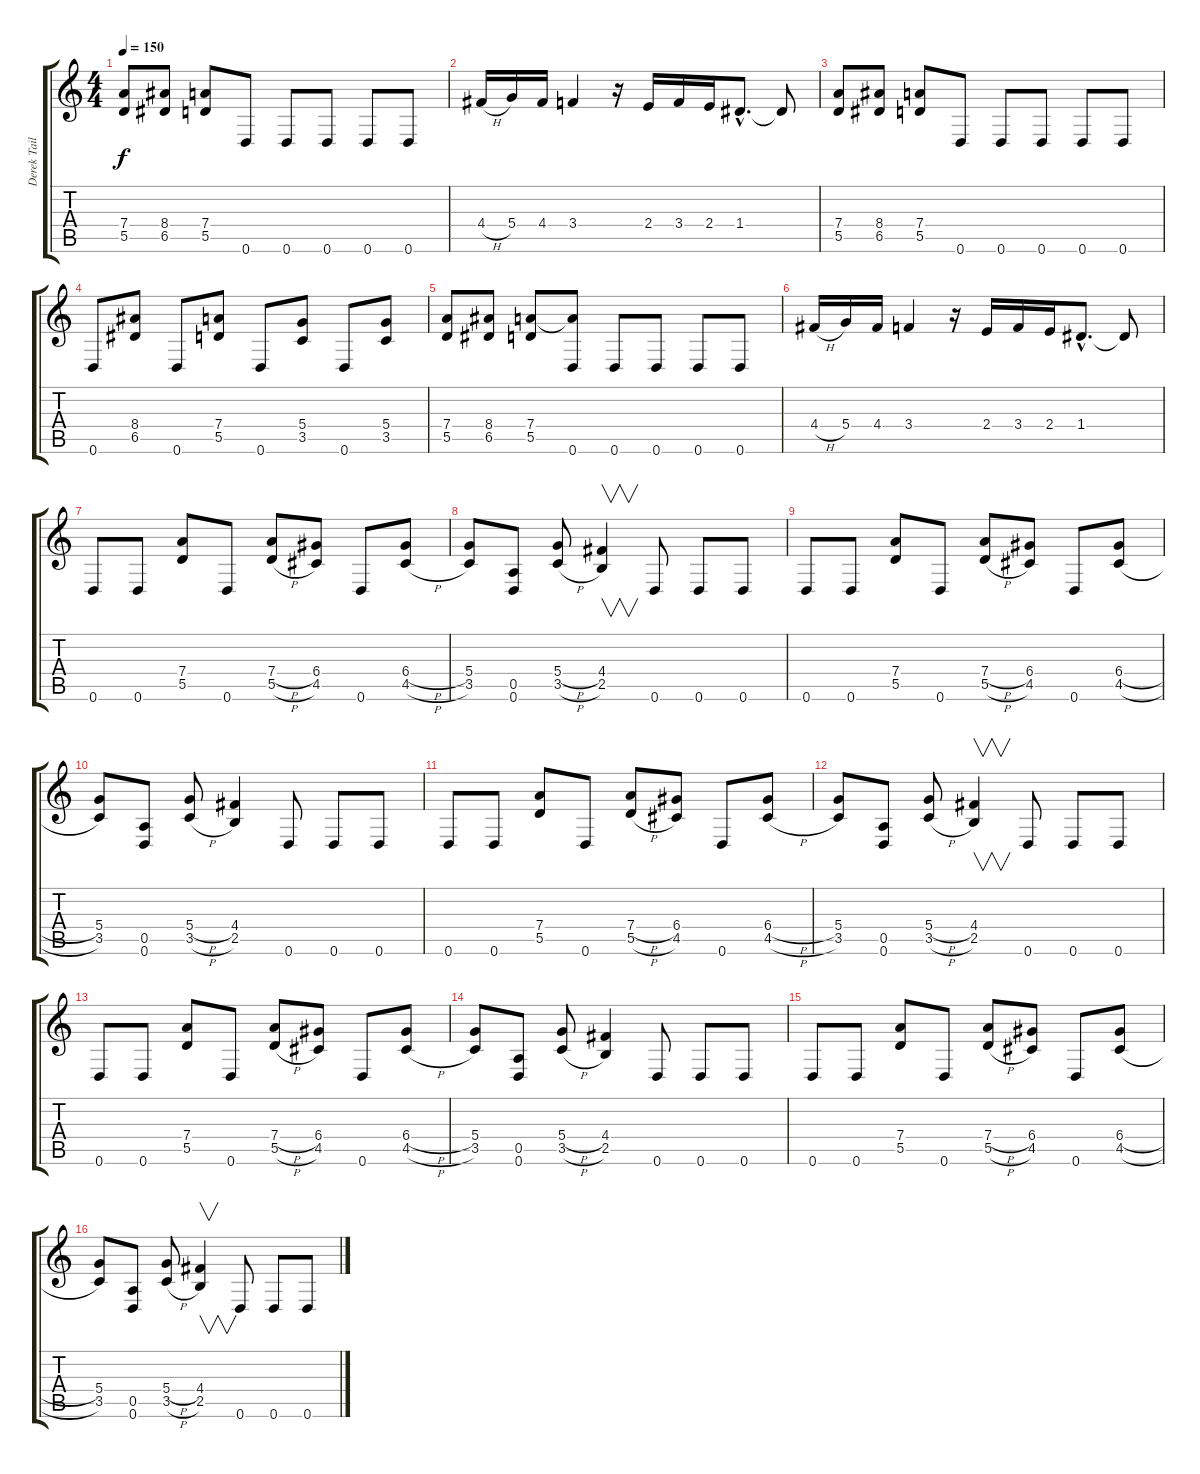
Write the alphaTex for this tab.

\track ("Derek Tailer-guitar" "Derek Tail") {instrument overdrivenguitar}
\staff {score tabs}
\tuning (E4 B3 G3 D3 A2 D2) {hide}
\ts (4 4)
\tempo 150
\clef g2
\ks c
(7.4 5.5).8{dy f} (8.4 6.5).8 (7.4 5.5).8 0.6.8 0.6.8 0.6.8 0.6.8 0.6.8 |
4.4{h}.16 5.4.16 4.4.16 3.4.4 r.16 2.4.16 3.4.16 2.4.16 1.4{hac}.8{d} 1.4{t}.8 |
(7.4 5.5).8 (8.4 6.5).8 (7.4 5.5).8 0.6.8 0.6.8 0.6.8 0.6.8 0.6.8 |
0.6.8 (8.4 6.5).8 0.6.8 (7.4 5.5).8 0.6.8 (5.4 3.5).8 0.6.8 (5.4 3.5).8 |
(7.4 5.5).8 (8.4 6.5).8 (7.4 5.5).8 (7.4{t} 0.6).8 0.6.8 0.6.8 0.6.8 0.6.8 |
4.4{h}.16 5.4.16 4.4.16 3.4.4 r.16 2.4.16 3.4.16 2.4.16 1.4{hac}.8{d} 1.4{t}.8 |
0.6.8 0.6.8 (7.4 5.5).8 0.6.8 (7.4{h} 5.5{h}).8 (6.4 4.5).8 0.6.8 (6.4{h} 4.5{h}).8 |
(5.4 3.5).8 (0.5 0.6).8 (5.4{h} 3.5{h}).8 (4.4 2.5).4{v} 0.6.8 0.6.8 0.6.8 |
0.6.8 0.6.8 (7.4 5.5).8 0.6.8 (7.4{h} 5.5{h}).8 (6.4 4.5).8 0.6.8 (6.4{h} 4.5{h}).8 |
(5.4 3.5).8 (0.5 0.6).8 (5.4{h} 3.5{h}).8 (4.4 2.5).4 0.6.8 0.6.8 0.6.8 |
0.6.8 0.6.8 (7.4 5.5).8 0.6.8 (7.4{h} 5.5{h}).8 (6.4 4.5).8 0.6.8 (6.4{h} 4.5{h}).8 |
(5.4 3.5).8 (0.5 0.6).8 (5.4{h} 3.5{h}).8 (4.4 2.5).4{v} 0.6.8 0.6.8 0.6.8 |
0.6.8 0.6.8 (7.4 5.5).8 0.6.8 (7.4{h} 5.5{h}).8 (6.4 4.5).8 0.6.8 (6.4{h} 4.5{h}).8 |
(5.4 3.5).8 (0.5 0.6).8 (5.4{h} 3.5{h}).8 (4.4 2.5).4 0.6.8 0.6.8 0.6.8 |
0.6.8 0.6.8 (7.4 5.5).8 0.6.8 (7.4{h} 5.5{h}).8 (6.4 4.5).8 0.6.8 (6.4{h} 4.5{h}).8 |
(5.4 3.5).8 (0.5 0.6).8 (5.4{h} 3.5{h}).8 (4.4 2.5).4{v} 0.6.8 0.6.8 0.6.8
